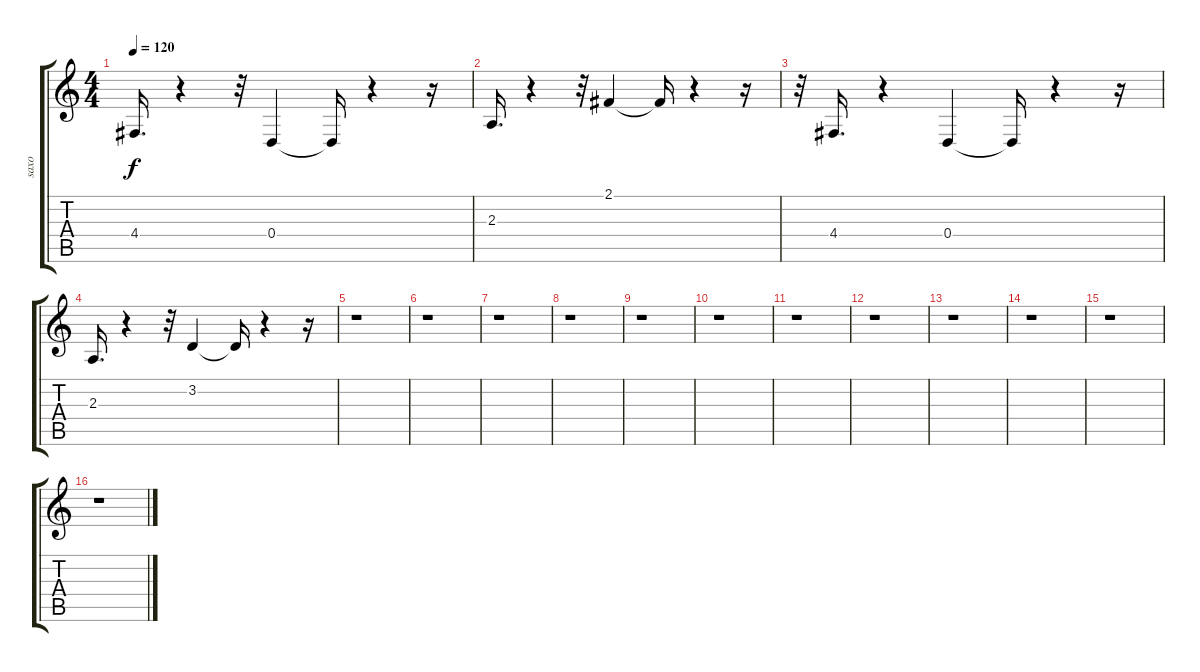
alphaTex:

\track ("saxo" "saxo") {instrument tenorsax}
\staff {score tabs}
\tuning (E4 B3 G3 D3 A2 E2) {hide}
\ts (4 4)
\tempo 120
\clef g2
\ks c
4.4.16{d dy f} r.4 r.32 0.4.4 0.4{t}.16 r.4 r.16 |
2.3.16{d} r.4 r.32 2.1.4 2.1{t}.16 r.4 r.16 |
r.32 4.4.16{d} r.4 0.4.4 0.4{t}.16 r.4 r.16 |
2.3.16{d} r.4 r.32 3.2.4 3.2{t}.16 r.4 r.16 |
r.1 |
r.1 |
r.1 |
r.1 |
r.1 |
r.1 |
r.1 |
r.1 |
r.1 |
r.1 |
r.1 |
r.1
